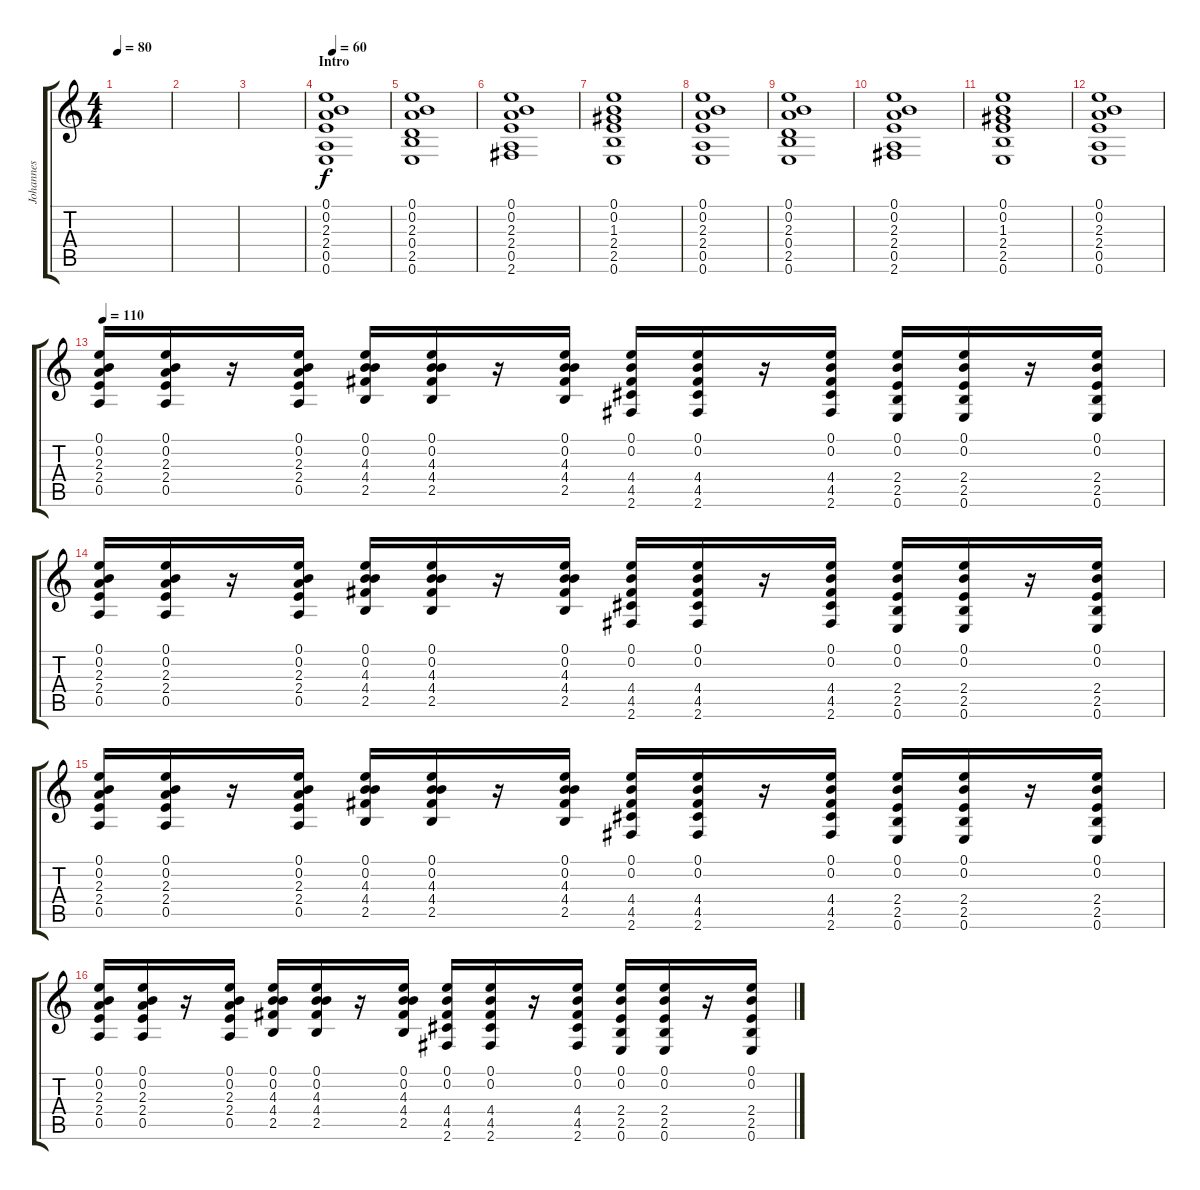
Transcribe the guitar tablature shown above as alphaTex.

\track ("Johannes" "Johannes") {instrument acousticguitarnylon}
\staff {score tabs}
\tuning (E4 B3 G3 D3 A2 E2) {hide}
\ts (4 4)
\tempo 80
\clef g2
\ks c
|
|
|
\section ("" "Intro")
\tempo 60
(0.1 0.2 2.3 2.4 0.5 0.6).1{instrument overdrivenguitar} |
(0.1 0.2 2.3 0.4 2.5 0.6).1 |
(0.1 0.2 2.3 2.4 0.5 2.6).1 |
(0.1 0.2 1.3 2.4 2.5 0.6).1 |
(0.1 0.2 2.3 2.4 0.5 0.6).1{instrument overdrivenguitar} |
(0.1 0.2 2.3 0.4 2.5 0.6).1 |
(0.1 0.2 2.3 2.4 0.5 2.6).1 |
(0.1 0.2 1.3 2.4 2.5 0.6).1 |
(0.1 0.2 2.3 2.4 0.5 0.6).1{instrument overdrivenguitar} |
\tempo 130
\tempo 110
(0.1 0.2 2.3 2.4 0.5).16 (0.1 0.2 2.3 2.4 0.5).16 r.16 (0.1 0.2 2.3 2.4 0.5).16 (0.1 0.2 4.3 4.4 2.5).16 (0.1 0.2 4.3 4.4 2.5).16 r.16 (0.1 0.2 4.3 4.4 2.5).16 (0.1 0.2 4.4 4.5 2.6).16 (0.1 0.2 4.4 4.5 2.6).16 r.16 (0.1 0.2 4.4 4.5 2.6).16 (0.1 0.2 2.4 2.5 0.6).16 (0.1 0.2 2.4 2.5 0.6).16 r.16 (0.1 0.2 2.4 2.5 0.6).16 |
(0.1 0.2 2.3 2.4 0.5).16 (0.1 0.2 2.3 2.4 0.5).16 r.16 (0.1 0.2 2.3 2.4 0.5).16 (0.1 0.2 4.3 4.4 2.5).16 (0.1 0.2 4.3 4.4 2.5).16 r.16 (0.1 0.2 4.3 4.4 2.5).16 (0.1 0.2 4.4 4.5 2.6).16 (0.1 0.2 4.4 4.5 2.6).16 r.16 (0.1 0.2 4.4 4.5 2.6).16 (0.1 0.2 2.4 2.5 0.6).16 (0.1 0.2 2.4 2.5 0.6).16 r.16 (0.1 0.2 2.4 2.5 0.6).16 |
(0.1 0.2 2.3 2.4 0.5).16 (0.1 0.2 2.3 2.4 0.5).16 r.16 (0.1 0.2 2.3 2.4 0.5).16 (0.1 0.2 4.3 4.4 2.5).16 (0.1 0.2 4.3 4.4 2.5).16 r.16 (0.1 0.2 4.3 4.4 2.5).16 (0.1 0.2 4.4 4.5 2.6).16 (0.1 0.2 4.4 4.5 2.6).16 r.16 (0.1 0.2 4.4 4.5 2.6).16 (0.1 0.2 2.4 2.5 0.6).16 (0.1 0.2 2.4 2.5 0.6).16 r.16 (0.1 0.2 2.4 2.5 0.6).16 |
(0.1 0.2 2.3 2.4 0.5).16 (0.1 0.2 2.3 2.4 0.5).16 r.16 (0.1 0.2 2.3 2.4 0.5).16 (0.1 0.2 4.3 4.4 2.5).16 (0.1 0.2 4.3 4.4 2.5).16 r.16 (0.1 0.2 4.3 4.4 2.5).16 (0.1 0.2 4.4 4.5 2.6).16 (0.1 0.2 4.4 4.5 2.6).16 r.16 (0.1 0.2 4.4 4.5 2.6).16 (0.1 0.2 2.4 2.5 0.6).16 (0.1 0.2 2.4 2.5 0.6).16 r.16 (0.1 0.2 2.4 2.5 0.6).16
